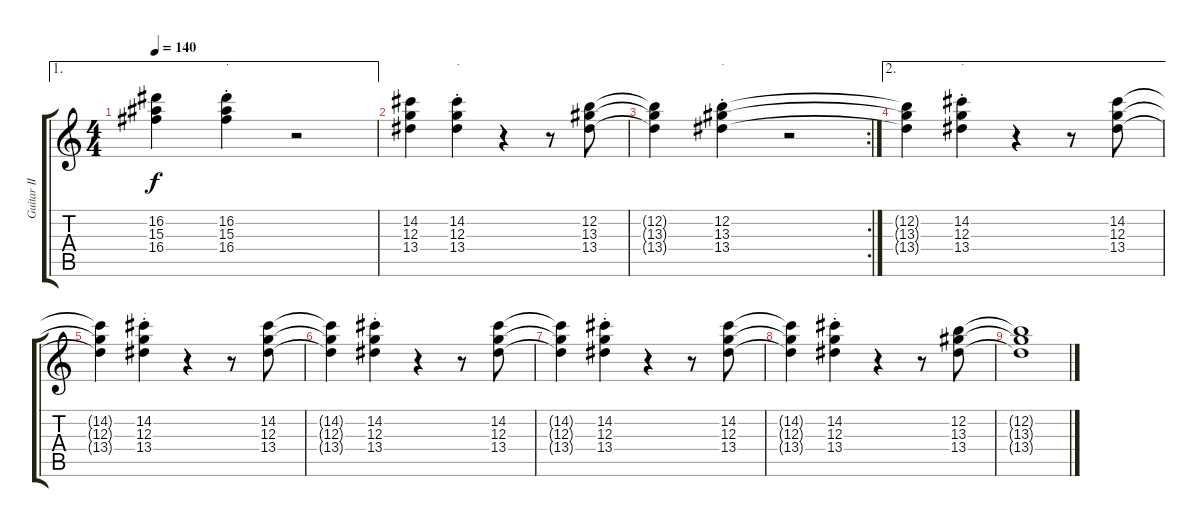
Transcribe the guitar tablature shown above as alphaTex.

\track ("Guitar II" "Guitar II") {instrument electricguitarclean}
\staff {score tabs}
\tuning (E4 B3 G3 D3 A2 E2) {hide}
\ae 1
\ts (4 4)
\tempo 140
\clef g2
\ks c
(16.2{t} 15.3{t} 16.4{t}).4{dy f} (16.2{st} 15.3{st} 16.4{st}).4{txt "."} r.2 |
(14.2 12.3 13.4).4 (14.2{st} 12.3{st} 13.4{st}).4{txt "."} r.4 r.8 (12.2 13.3 13.4).8 |
\rc 2
(12.2{t} 13.3{t} 13.4{t}).4 (12.2{st} 13.3{st} 13.4{st}).4{txt "."} r.2 |
\ae 2
(12.2{t} 13.3{t} 13.4{t}).4 (14.2{st} 12.3{st} 13.4{st}).4{txt "."} r.4 r.8 (14.2 12.3 13.4).8 |
(14.2{t} 12.3{t} 13.4{t}).4 (14.2{st} 12.3{st} 13.4{st}).4{txt "."} r.4 r.8 (14.2 12.3 13.4).8 |
(14.2{t} 12.3{t} 13.4{t}).4 (14.2{st} 12.3{st} 13.4{st}).4{txt "."} r.4 r.8 (14.2 12.3 13.4).8 |
(14.2{t} 12.3{t} 13.4{t}).4 (14.2{st} 12.3{st} 13.4{st}).4{txt "."} r.4 r.8 (14.2 12.3 13.4).8 |
(14.2{t} 12.3{t} 13.4{t}).4 (14.2{st} 12.3{st} 13.4{st}).4{txt "."} r.4 r.8 (12.2 13.3 13.4).8 |
(12.2{t} 13.3{t} 13.4{t}).1
